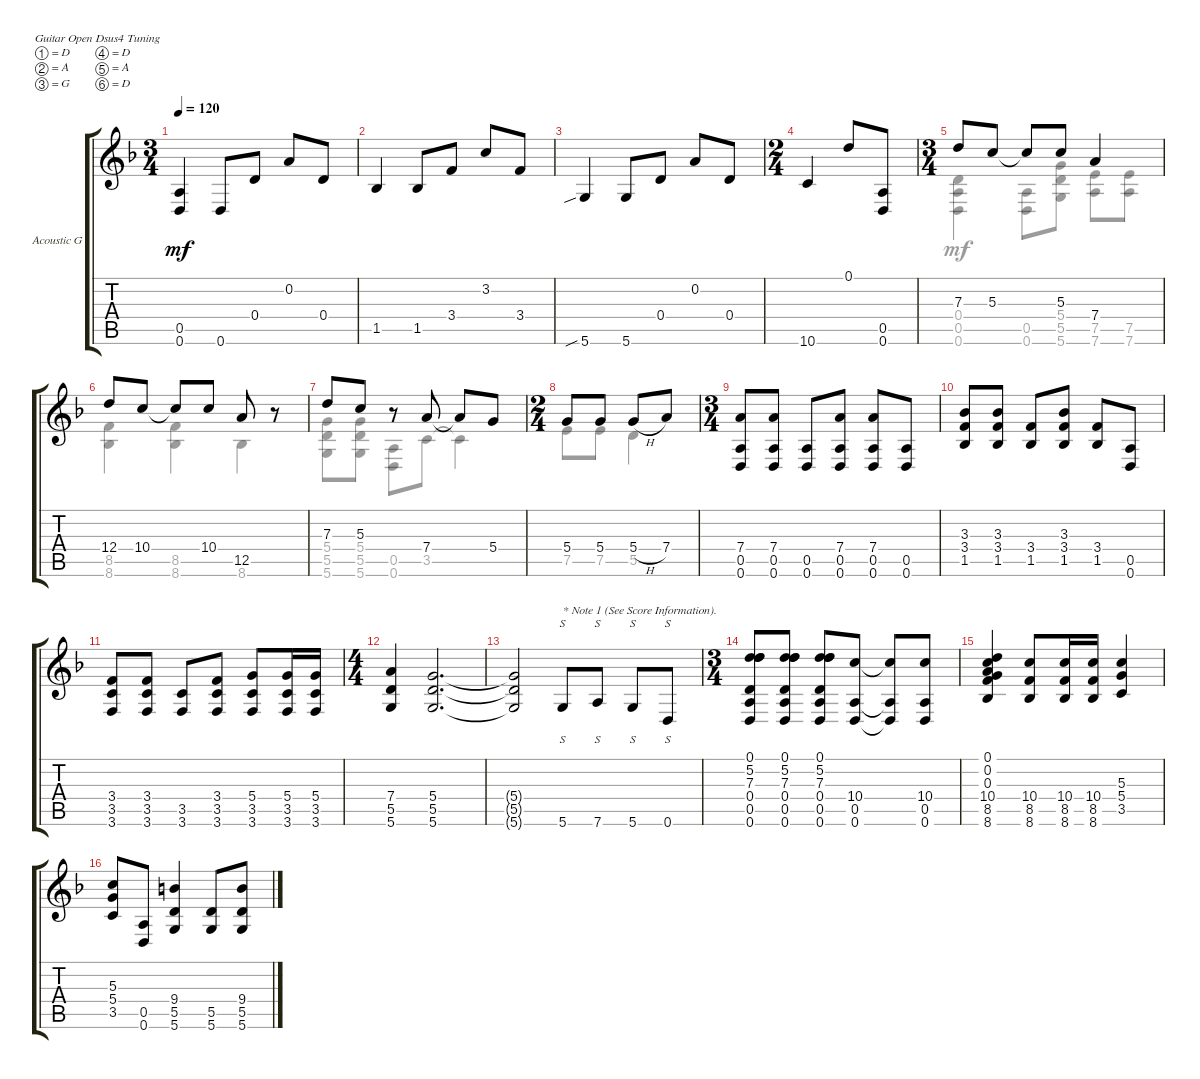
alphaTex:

\bracketExtendMode groupsimilarinstruments
\firstSystemTrackNameOrientation horizontal
\otherSystemsTrackNameOrientation horizontal
\track ("Acoustic Guitar" "Acoustic G") {instrument acousticgrandpiano}
\staff {score tabs}
\tuning (D4 A3 G3 D3 A2 D2)
\displaytranspose 12
\voice
\ts (3 4)
\tempo 120
\clef g2
\ks dminor
(0.6 0.5).4{dy mf} 0.6.8 0.4.8 0.2.8 0.4.8 |
1.5.4 1.5.8 3.4.8 3.2.8 3.4.8 |
5.6{sib}.4 5.6.8 0.4.8 0.2.8 0.4.8 |
\ts (2 4)
10.6.4 0.1.8 (0.6 0.5).8 |
\ts (3 4)
7.3.8 5.3.8 5.3{t}.8 5.3.8 7.4.4 |
12.4.8 10.4.8 10.4{t}.8 10.4.8 12.5.8 r.8 |
7.3.8 5.3.8 r.8 7.4.8 7.4{t}.8 5.4.8 |
\ts (2 4)
5.4.8 5.4.8 5.4{h}.8 7.4.8 |
\ts (3 4)
(0.6 0.5 7.4).8 (0.6 0.5 7.4).8 (0.6 0.5).8 (0.6 0.5 7.4).8 (0.6 0.5 7.4).8 (0.6 0.5).8 |
(1.5 3.4 3.3).8 (1.5 3.4 3.3).8 (1.5 3.4).8 (1.5 3.4 3.3).8 (1.5 3.4).8 (0.6 0.5).8 |
(3.6 3.5 3.4).8 (3.6 3.5 3.4).8 (3.6 3.5).8 (3.6 3.5 3.4).8 (3.6 3.5 5.4).8 (3.6 3.5 5.4).16 (3.6 3.5 5.4).16 |
\ts (4 4)
(5.6 5.5 7.4).4 (5.6 5.5 5.4).2{d} |
(5.6{t} 5.5{t} 5.4{t}).2 5.6.8{s txt "* Note 1 (See Score Information)."} 7.6.8{s} 5.6.8{s} 0.6.8{s} |
\ts (3 4)
(0.6 0.5 0.4 7.3 5.2 0.1).8 (0.6 0.5 0.4 7.3 5.2 0.1).8 (0.6 0.5 0.4 7.3 5.2 0.1).8 (0.6 0.5 10.4).8 (0.6{t} 0.5{t} 10.4{t}).8 (0.6 0.5 10.4).8 |
(8.6 8.5 0.3 0.2 10.4 0.1).4 (8.6 8.5 10.4).8 (8.6 8.5 10.4).16 (8.6 8.5 10.4).16 (3.5 5.4 5.3).4 |
(3.5 5.4 5.3).8 (0.6 0.5).8 (5.6 5.5 9.4).4 (5.6 5.5).8 (5.6 5.5 9.4).8
\voice
\clef g2
\ottava regular
\simile none
\ks dminor
|
|
|
|
(0.6 0.5 0.4).4 (0.6 0.5).8 (5.6 5.5 5.4).8 (7.6 7.5).8 (7.6 7.5).8 |
(8.6 8.5).4 (8.6 8.5).4 8.6.4 |
(5.6 5.5 5.4).8 (5.6 5.5 5.4).8 (0.6 0.5).8 3.5.8 3.5{t}.4 |
7.5.8 7.5.8 5.5.4 |
|
|
|
|
|
|
|
